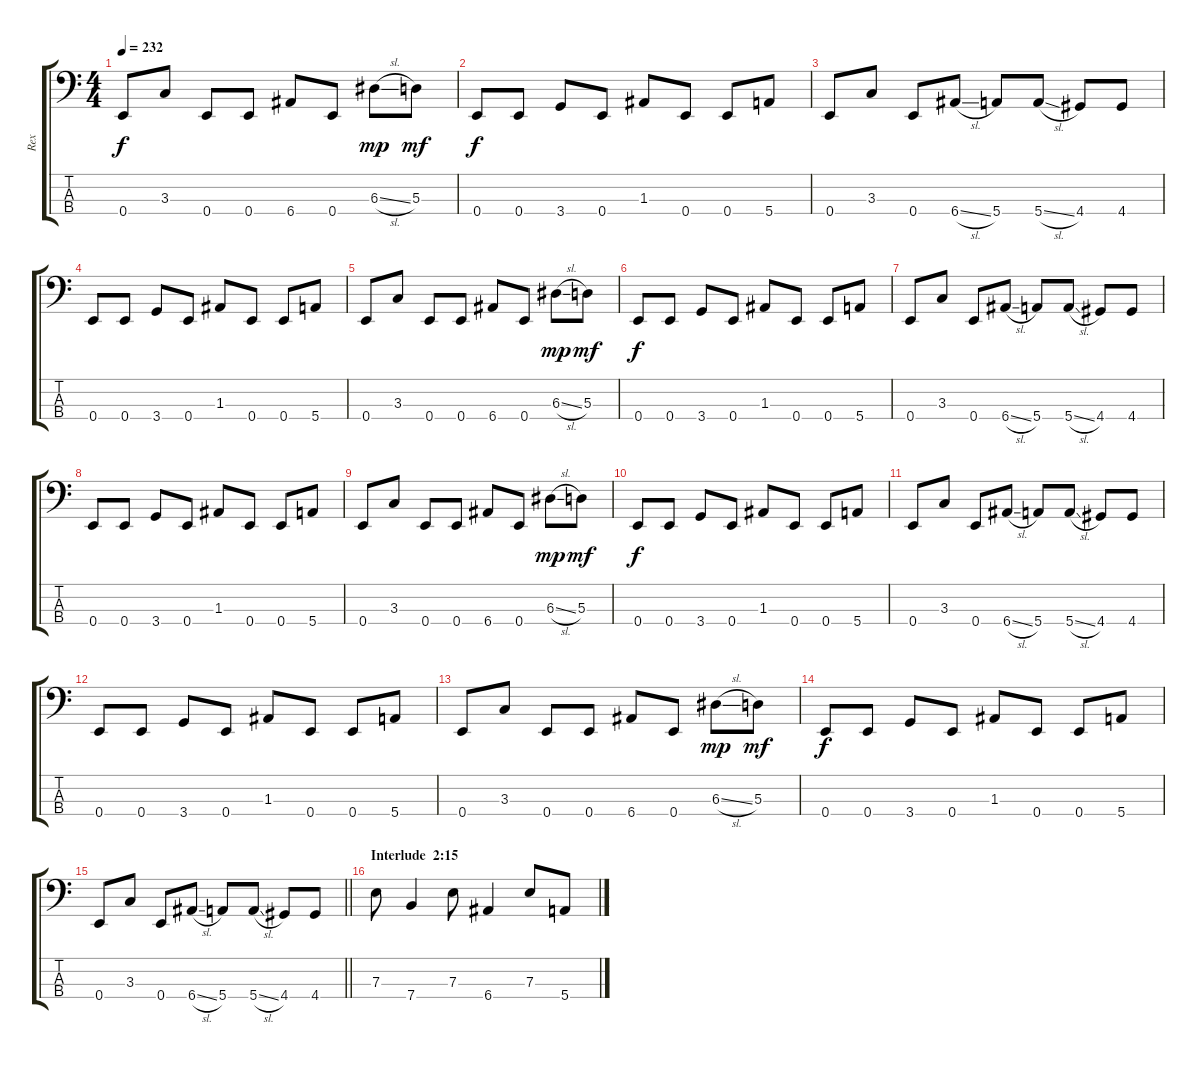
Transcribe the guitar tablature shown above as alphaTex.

\track ("Rex" "Rex") {instrument electricbassfinger}
\staff {score tabs}
\tuning (G2 D2 A1 E1) {hide}
\ts (4 4)
\tempo 232
\clef f4
\ks c
0.4.8{dy f} 3.3.8 0.4.8 0.4.8 6.4.8 0.4.8 6.3{sl}.8{dy mp} 5.3.8{dy mf} |
0.4.8{dy f} 0.4.8 3.4.8 0.4.8 1.3.8 0.4.8 0.4.8 5.4.8 |
0.4.8 3.3.8 0.4.8 6.4{sl}.8 5.4.8 5.4{sl}.8 4.4.8 4.4.8 |
0.4.8 0.4.8 3.4.8 0.4.8 1.3.8 0.4.8 0.4.8 5.4.8 |
0.4.8 3.3.8 0.4.8 0.4.8 6.4.8 0.4.8 6.3{sl}.8{dy mp} 5.3.8{dy mf} |
0.4.8{dy f} 0.4.8 3.4.8 0.4.8 1.3.8 0.4.8 0.4.8 5.4.8 |
0.4.8 3.3.8 0.4.8 6.4{sl}.8 5.4.8 5.4{sl}.8 4.4.8 4.4.8 |
0.4.8 0.4.8 3.4.8 0.4.8 1.3.8 0.4.8 0.4.8 5.4.8 |
0.4.8 3.3.8 0.4.8 0.4.8 6.4.8 0.4.8 6.3{sl}.8{dy mp} 5.3.8{dy mf} |
0.4.8{dy f} 0.4.8 3.4.8 0.4.8 1.3.8 0.4.8 0.4.8 5.4.8 |
0.4.8 3.3.8 0.4.8 6.4{sl}.8 5.4.8 5.4{sl}.8 4.4.8 4.4.8 |
0.4.8 0.4.8 3.4.8 0.4.8 1.3.8 0.4.8 0.4.8 5.4.8 |
0.4.8 3.3.8 0.4.8 0.4.8 6.4.8 0.4.8 6.3{sl}.8{dy mp} 5.3.8{dy mf} |
0.4.8{dy f} 0.4.8 3.4.8 0.4.8 1.3.8 0.4.8 0.4.8 5.4.8 |
\barLineRight lightlight
0.4.8 3.3.8 0.4.8 6.4{sl}.8 5.4.8 5.4{sl}.8 4.4.8 4.4.8 |
\section ("" "Interlude  2:15")
7.3.8 7.4.4 7.3.8 6.4.4 7.3.8 5.4.8
